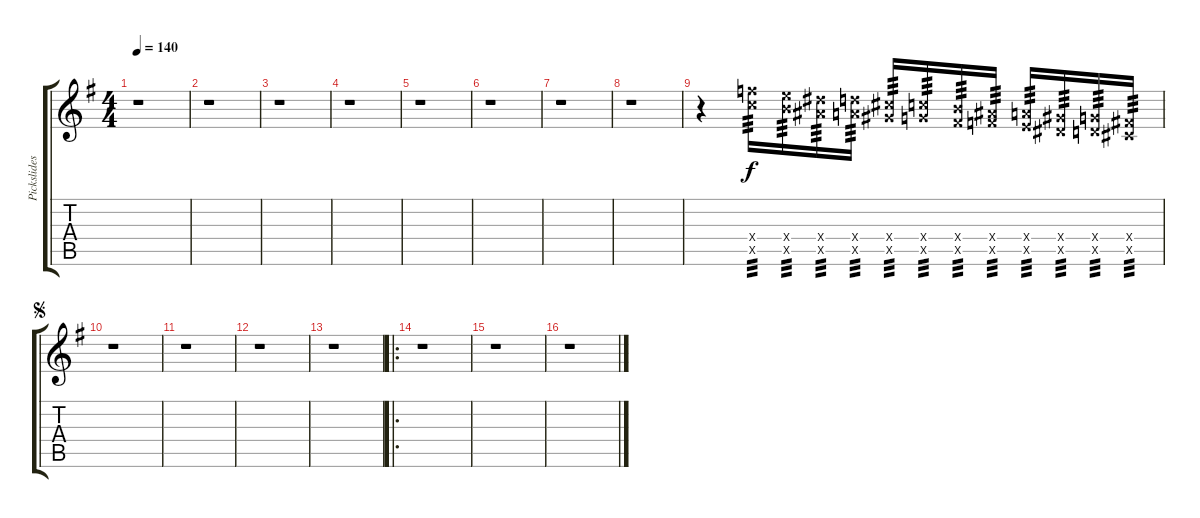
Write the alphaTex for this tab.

\track ("Pickslides" "Pickslides") {instrument guitarfretnoise}
\staff {score tabs}
\tuning (Eb4 Bb3 Gb3 Db3 Ab2 Eb2) {hide}
\ts (4 4)
\tempo 140
\clef g2
\ks g
r.1{dy f instrument guitarfretnoise} |
r.1 |
r.1 |
r.1 |
r.1 |
r.1 |
r.1 |
r.1 |
r.4 (28.4{x} 28.5{x}).16{tp 3 beam merge} (27.4{x} 27.5{x}).16{tp 3 beam merge} (26.4{x} 26.5{x}).16{tp 3 beam merge} (25.4{x} 25.5{x}).16{tp 3} (24.4{x} 24.5{x}).16{tp 3 beam merge} (23.4{x} 23.5{x}).16{tp 3 beam merge} (22.4{x} 22.5{x}).16{tp 3} (21.4{x} 21.5{x}).16{tp 3} (20.4{x} 20.5{x}).16{tp 3} (19.4{x} 19.5{x}).16{tp 3 beam merge} (18.4{x} 18.5{x}).16{tp 3} (17.4{x} 17.5{x}).16{tp 3} |
\jump segno
r.1 |
r.1 |
r.1 |
r.1 |
\ro
r.1 |
r.1 |
r.1
